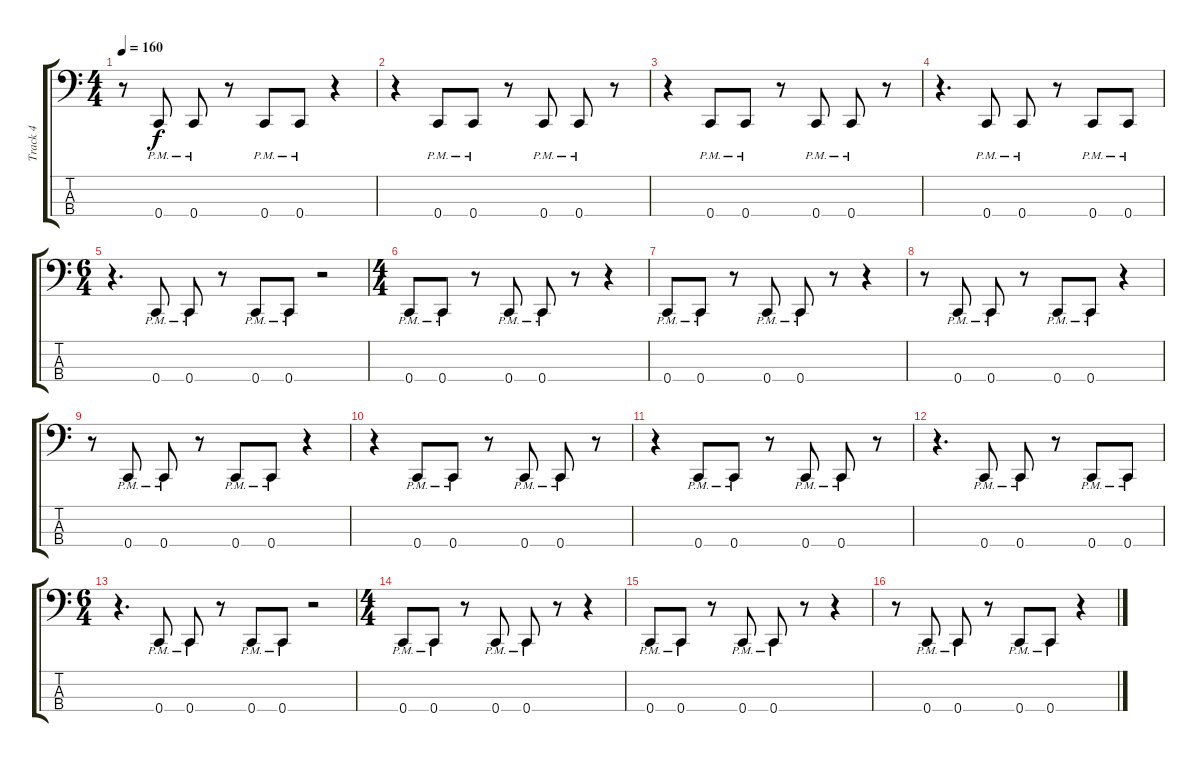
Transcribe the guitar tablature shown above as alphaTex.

\track ("Track 4" "Track 4") {instrument electricbassfinger}
\staff {score tabs}
\tuning (F2 C2 G1 C1) {hide}
\ts (4 4)
\tempo 160
\clef f4
\ks c
r.8{dy f} 0.4{pm}.8 0.4{pm}.8 r.8 0.4{pm}.8 0.4{pm}.8 r.4 |
r.4 0.4{pm}.8 0.4{pm}.8 r.8 0.4{pm}.8 0.4{pm}.8 r.8 |
r.4 0.4{pm}.8 0.4{pm}.8 r.8 0.4{pm}.8 0.4{pm}.8 r.8 |
r.4{d} 0.4{pm}.8 0.4{pm}.8 r.8 0.4{pm}.8 0.4{pm}.8 |
\ts (6 4)
r.4{d} 0.4{pm}.8 0.4{pm}.8 r.8 0.4{pm}.8 0.4{pm}.8 r.2 |
\ts (4 4)
0.4{pm}.8 0.4{pm}.8 r.8 0.4{pm}.8 0.4{pm}.8 r.8 r.4 |
0.4{pm}.8 0.4{pm}.8 r.8 0.4{pm}.8 0.4{pm}.8 r.8 r.4 |
r.8 0.4{pm}.8 0.4{pm}.8 r.8 0.4{pm}.8 0.4{pm}.8 r.4 |
r.8 0.4{pm}.8 0.4{pm}.8 r.8 0.4{pm}.8 0.4{pm}.8 r.4 |
r.4 0.4{pm}.8 0.4{pm}.8 r.8 0.4{pm}.8 0.4{pm}.8 r.8 |
r.4 0.4{pm}.8 0.4{pm}.8 r.8 0.4{pm}.8 0.4{pm}.8 r.8 |
r.4{d} 0.4{pm}.8 0.4{pm}.8 r.8 0.4{pm}.8 0.4{pm}.8 |
\ts (6 4)
r.4{d} 0.4{pm}.8 0.4{pm}.8 r.8 0.4{pm}.8 0.4{pm}.8 r.2 |
\ts (4 4)
0.4{pm}.8 0.4{pm}.8 r.8 0.4{pm}.8 0.4{pm}.8 r.8 r.4 |
0.4{pm}.8 0.4{pm}.8 r.8 0.4{pm}.8 0.4{pm}.8 r.8 r.4 |
r.8 0.4{pm}.8 0.4{pm}.8 r.8 0.4{pm}.8 0.4{pm}.8 r.4
